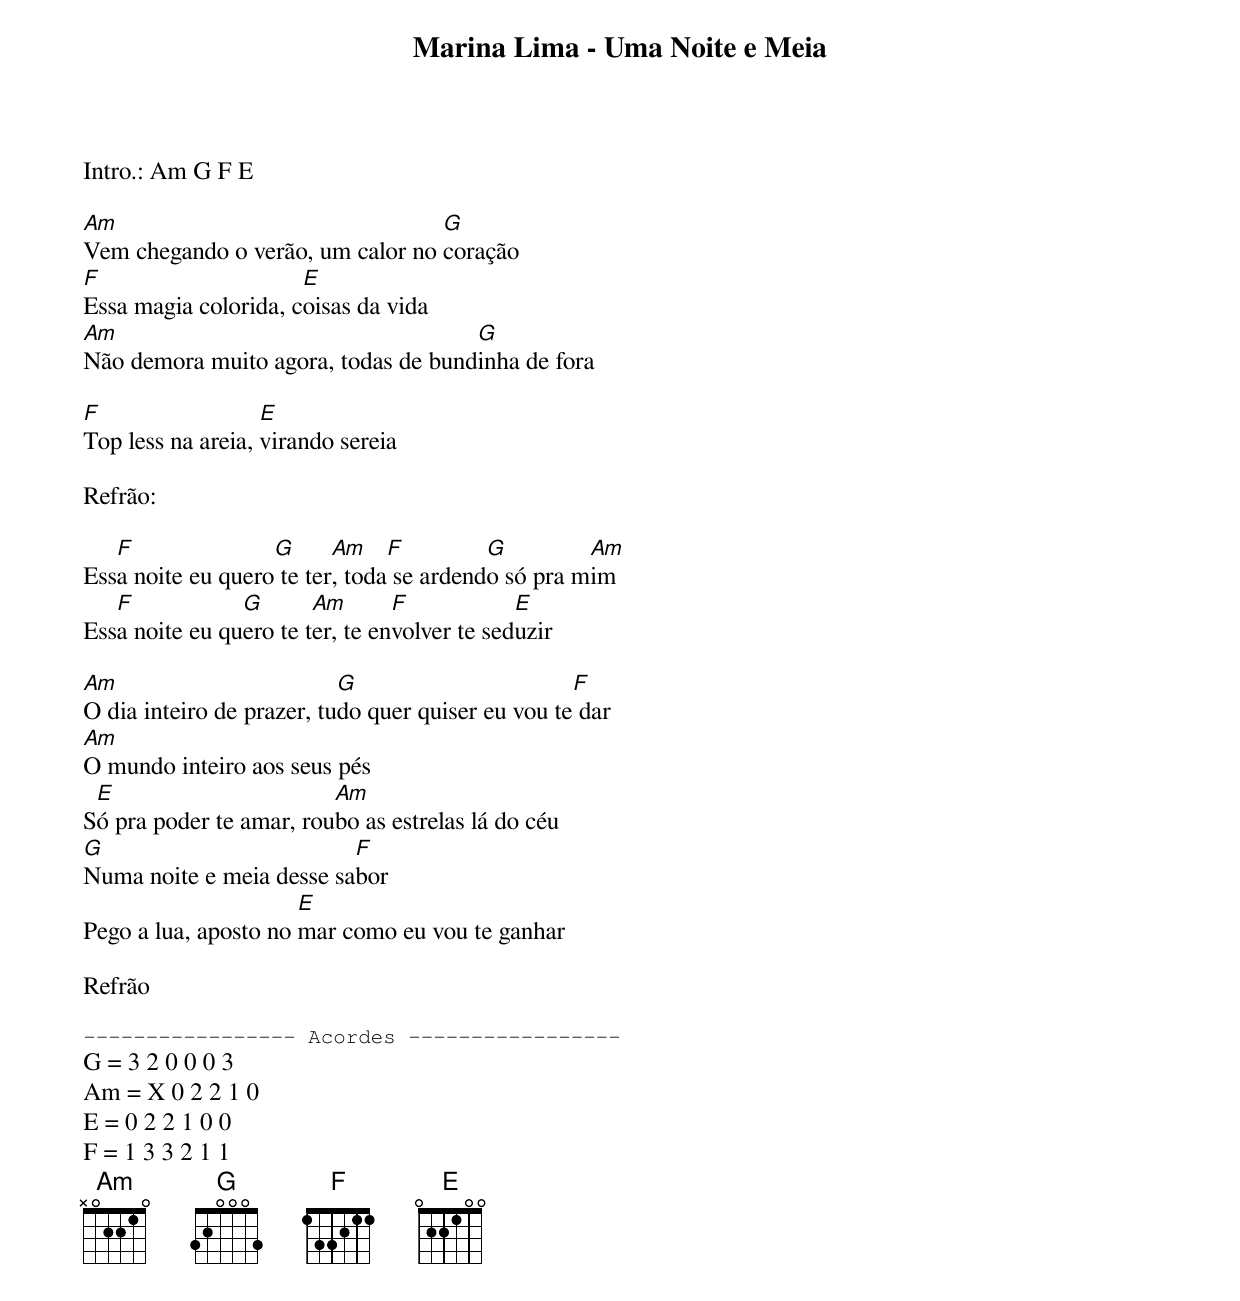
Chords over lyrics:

Marina Lima - Uma Noite e Meia

Intro.: Am G F E

Am                                G
Vem chegando o verão, um calor no coração
F                     E
Essa magia colorida, coisas da vida
Am                                   G
Não demora muito agora, todas de bundinha de fora

F                  E
Top less na areia, virando sereia

Refrão:

   F               G      Am    F         G         Am
Essa noite eu quero te ter, toda se ardendo só pra mim
   F            G       Am       F            E
Essa noite eu quero te ter, te envolver te seduzir

Am                         G                       F
O dia inteiro de prazer, tudo quer quiser eu vou te dar
Am
O mundo inteiro aos seus pés
 E                       Am
Só pra poder te amar, roubo as estrelas lá do céu
G                         F
Numa noite e meia desse sabor
                      E
Pego a lua, aposto no mar como eu vou te ganhar

Refrão

----------------- Acordes -----------------
G = 3 2 0 0 0 3
Am = X 0 2 2 1 0
E = 0 2 2 1 0 0
F = 1 3 3 2 1 1
